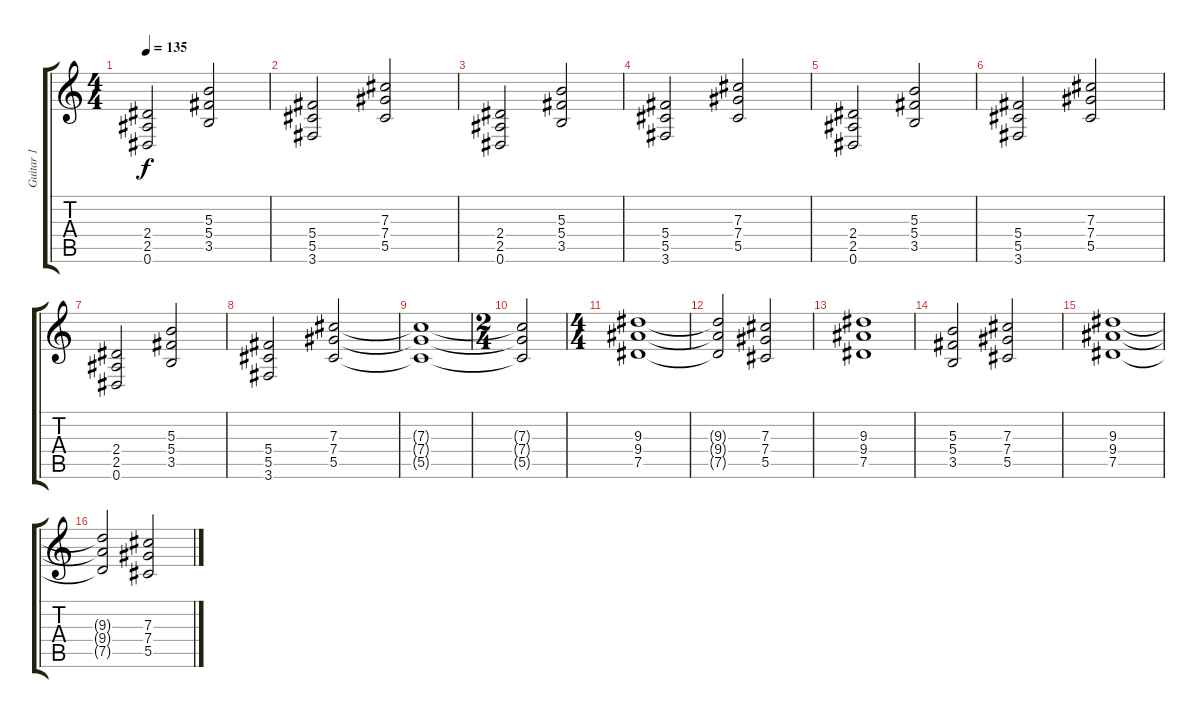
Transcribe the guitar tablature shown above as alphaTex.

\track ("Guitar 1" "Guitar 1") {instrument distortionguitar}
\staff {score tabs}
\tuning (Eb4 Bb3 Gb3 Db3 Ab2 Eb2) {hide}
\ts (4 4)
\tempo 135
\clef g2
\ks c
(2.4 2.5 0.6).2{dy f} (5.3 5.4 3.5).2 |
(5.4 5.5 3.6).2 (7.3 7.4 5.5).2 |
(2.4 2.5 0.6).2 (5.3 5.4 3.5).2 |
(5.4 5.5 3.6).2 (7.3 7.4 5.5).2 |
(2.4 2.5 0.6).2 (5.3 5.4 3.5).2 |
(5.4 5.5 3.6).2 (7.3 7.4 5.5).2 |
(2.4 2.5 0.6).2 (5.3 5.4 3.5).2 |
(5.4 5.5 3.6).2 (7.3 7.4 5.5).2 |
(7.3{t} 7.4{t} 5.5{t}).1 |
\ts (2 4)
(7.3{t} 7.4{t} 5.5{t}).2 |
\ts (4 4)
(9.3 9.4 7.5).1 |
(9.3{t} 9.4{t} 7.5{t}).2 (7.3 7.4 5.5).2 |
(9.3 9.4 7.5).1 |
(5.3 5.4 3.5).2 (7.3 7.4 5.5).2 |
(9.3 9.4 7.5).1 |
(9.3{t} 9.4{t} 7.5{t}).2 (7.3 7.4 5.5).2
